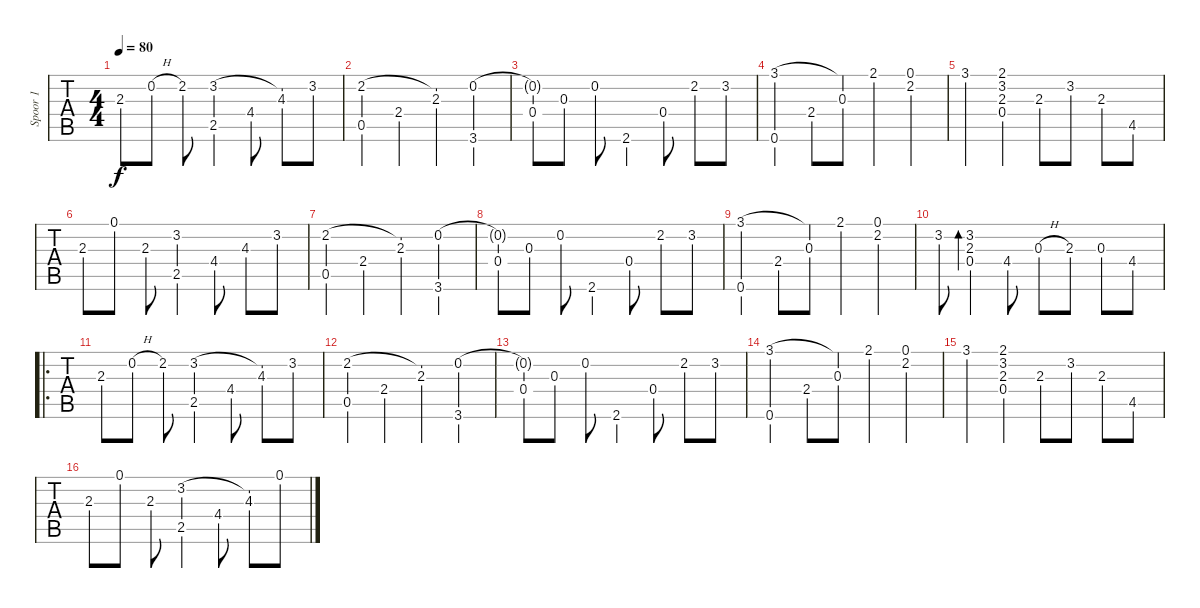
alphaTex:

\track ("Spoor 1" "Spoor 1") {instrument acousticguitarnylon}
\staff {tabs}
\tuning (E4 B3 G3 D3 A2 E2) {hide}
\ts (4 4)
\tempo 80
\clef g2
\ks c
2.3.8{dy f instrument acousticguitarnylon} 0.2{h}.8 2.2.8 (3.2 2.5).4 4.4.8 (3.2{t} 4.3).8 3.2.8 |
(2.2 0.5).4 2.4.4 (2.2{t} 2.3).4 (0.2 3.6).4 |
(0.2{t} 0.4).8 0.3.8 0.2.8 2.6.4 0.4.8 2.2.8 3.2.8 |
(3.1 0.6).4 2.4.8 (3.1{t} 0.3).8 2.1.4 (0.1 2.2).4 |
3.1.4 (2.1 3.2 2.3 0.4).4 2.3.8 3.2.8 2.3.8 4.5.8 |
2.3.8 0.1.8 2.3.8 (3.2 2.5).4 4.4.8 4.3.8 3.2.8 |
(2.2 0.5).4 2.4.4 (2.2{t} 2.3).4 (0.2 3.6).4 |
(0.2{t} 0.4).8 0.3.8 0.2.8 2.6.4 0.4.8 2.2.8 3.2.8 |
(3.1 0.6).4 2.4.8 (3.1{t} 0.3).8 2.1.4 (0.1 2.2).4 |
3.2.8 (3.2 2.3 0.4).4{bd 60} 4.4.8 0.3{h}.8 2.3.8 0.3.8 4.4.8 |
\ro
2.3.8 0.2{h}.8 2.2.8 (3.2 2.5).4 4.4.8 (3.2{t} 4.3).8 3.2.8 |
(2.2 0.5).4 2.4.4 (2.2{t} 2.3).4 (0.2 3.6).4 |
(0.2{t} 0.4).8 0.3.8 0.2.8 2.6.4 0.4.8 2.2.8 3.2.8 |
(3.1 0.6).4 2.4.8 (3.1{t} 0.3).8 2.1.4 (0.1 2.2).4 |
3.1.4 (2.1 3.2 2.3 0.4).4 2.3.8 3.2.8 2.3.8 4.5.8 |
2.3.8 0.1.8 2.3.8 (3.2 2.5).4 4.4.8 (3.2{t} 4.3).8 0.1.8
